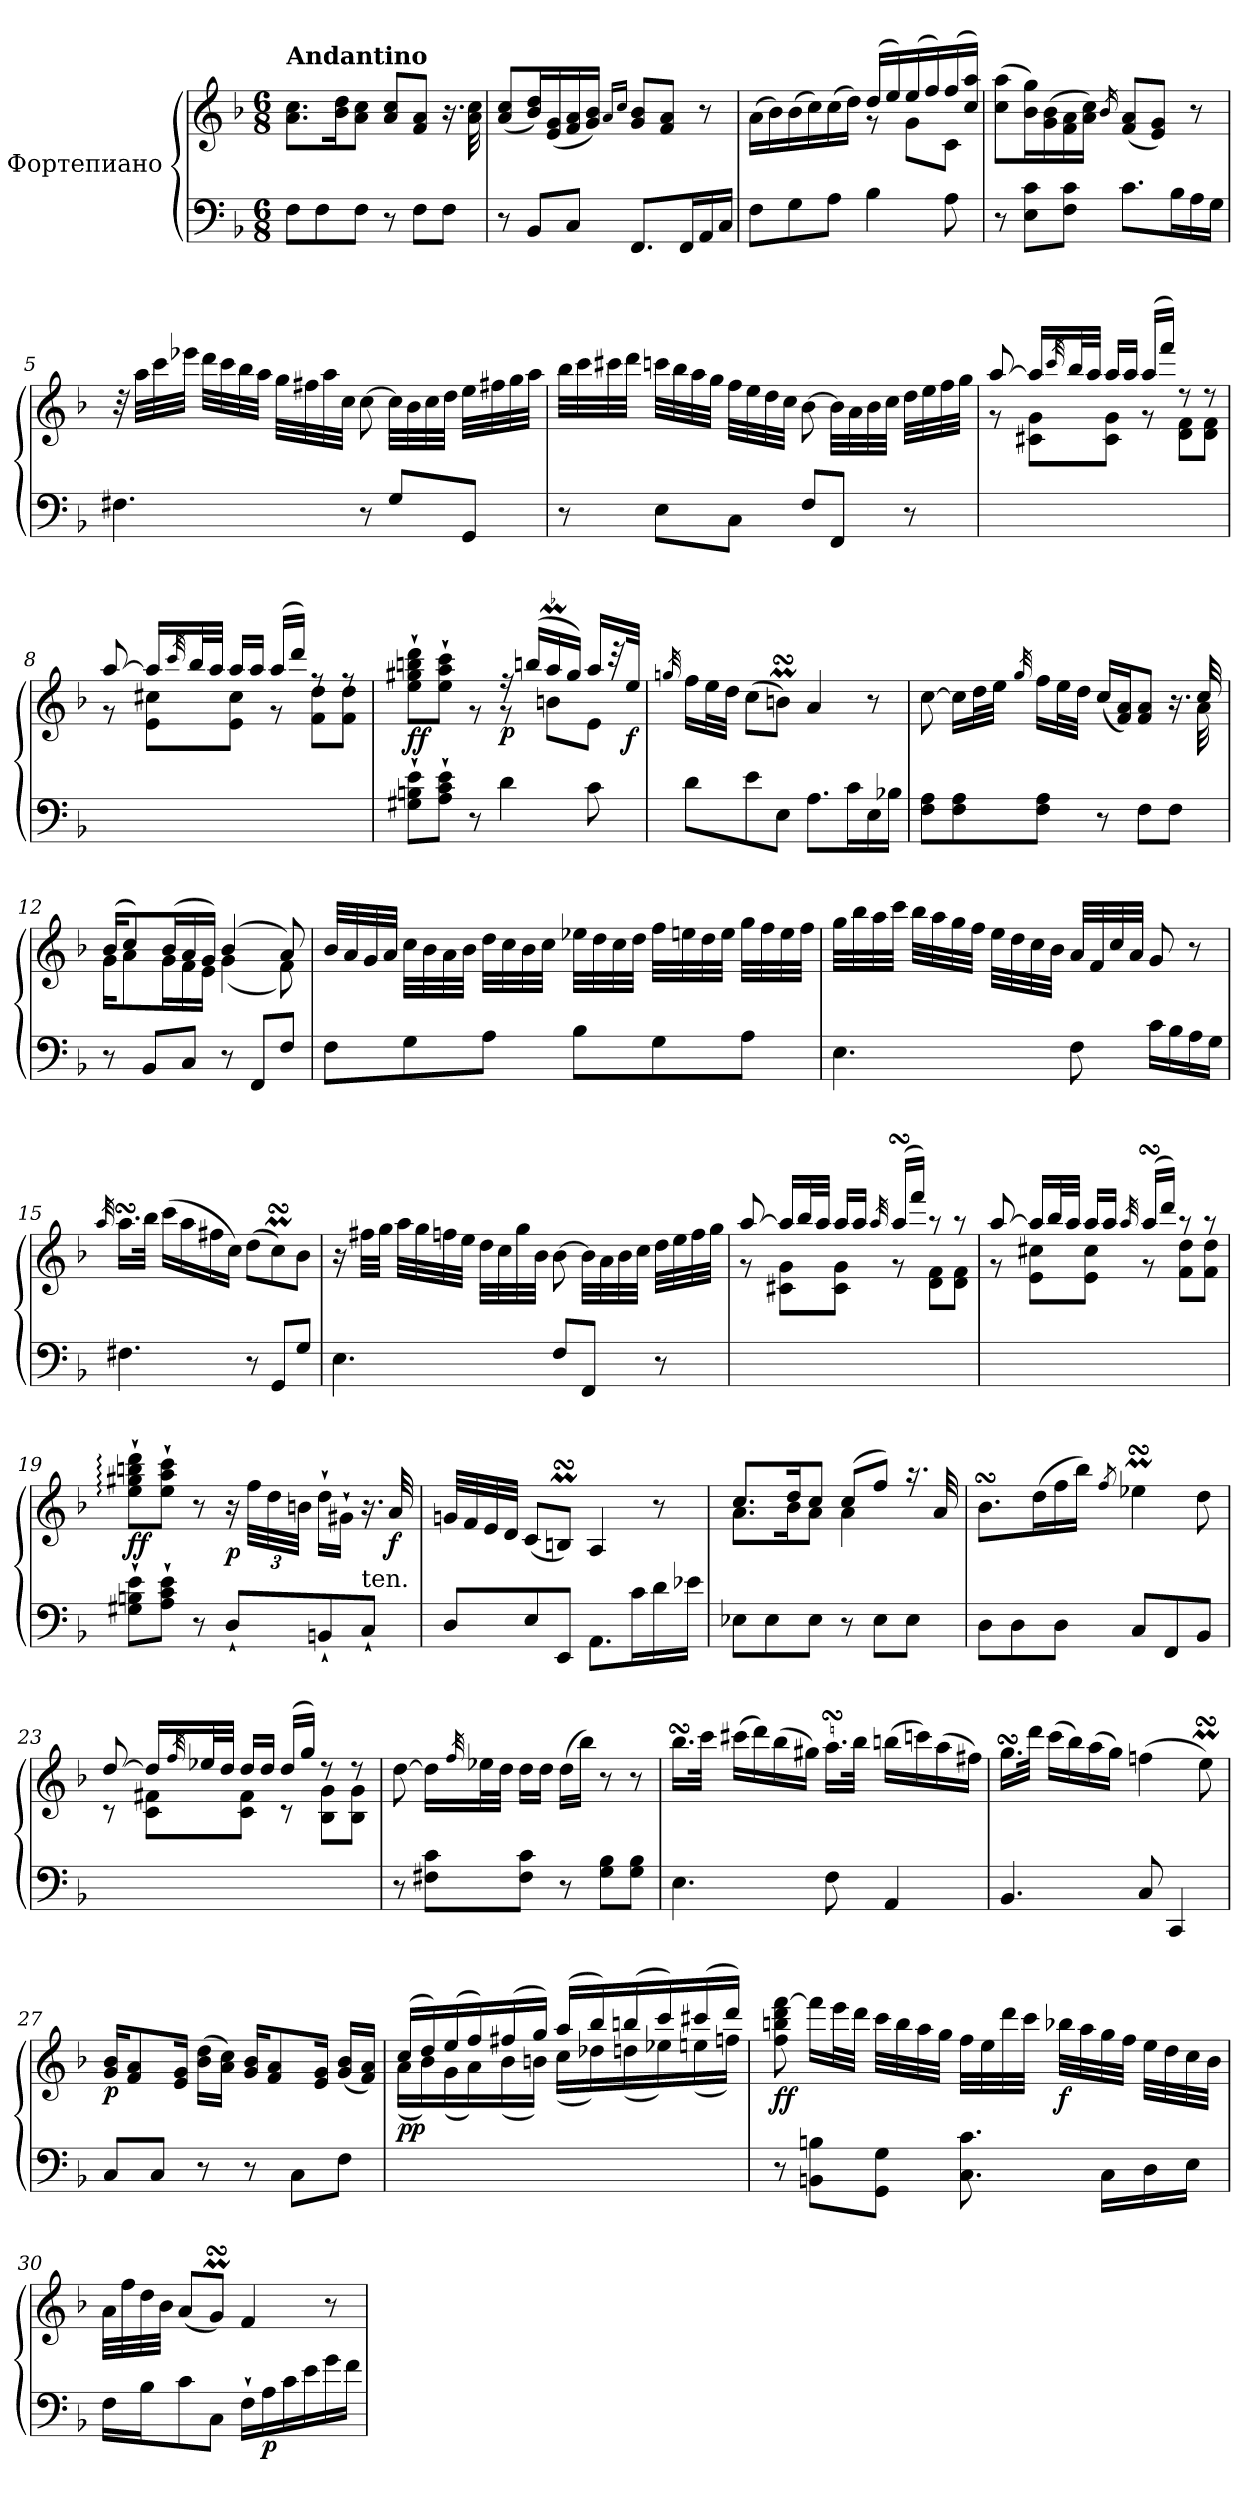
**kern	**kern	**dynam
*part1	*part1	*part1
*staff2	*staff1	*staff1/2
*I"Фортепиано	*	*
*clefF4	*clefG2	*
*k[b-]	*k[b-]	*
*F:	*F:	*
*M6/8	*M6/8	*
=1	=1	=1
!	!LO:TX:a:B:t=Andantino	!
8F\L	8.a\ 8.cc\L	.
8F\	.	.
.	16b-\ 16dd\K	.
8F\J	8a\ 8cc\J	.
8r	8a/ 8cc/L	.
8F\L	8f/ 8a/J	.
8F\J	16.r	.
.	32a\ 32cc\	.
=2	=2	=2
8r	(<8a/ 8cc/L	.
8BB-/L	16b-/ 16dd/L)	.
.	(<16e/ 16g/	.
8C/J	16f/ 16a/	.
.	16g/ 16b-/JJ)	.
.	16qa/LL	.
.	16qcc/JJ	.
8.FF/L	8g/ 8b-/L	.
.	8f/ 8a/J	.
16FF/L	.	.
16AA/	8r	.
16C/JJ	.	.
=3	=3	=3
*	*^	*
8F\L	(>16a\LL	4.ryy	.
.	16b-\)	.	.
8G\	(>16b-\	.	.
.	16cc\)	.	.
8A\J	(>16cc\	.	.
.	16dd\JJ)	.	.
4B-\	(>16dd/LL	8rg	.
.	16ee/)	.	.
.	(>16ee/	8g\L	.
.	16ff/)	.	.
8A\	(>16ff/	8c\J	.
.	16cc/ 16aa/JJ)	.	.
*	*v	*v	*
!!LO:LB:g=z
=4	=4	=4
8r	(>8cc\ 8aa\L	.
8E\ 8c\L	16b-\ 16gg\L)	.
.	(>16g\ 16b-\	.
8F\ 8c\J	16f\ 16a\	.
.	16a\ 16cc\JJ)	.
.	16qb-/	.
8.c\L	(<8f/ 8a/L	.
.	8e/ 8g/J)	.
16B-\L	.	.
16A\	8r	.
16G\JJ	.	.
=5	=5	=5
4.F#X\	32r	.
.	32aa\LLL	.
.	32ccc\	.
.	32eee-X\JJJ	.
.	32ddd\LLL	.
.	32ccc\	.
.	32bb-\	.
.	32aa\JJJ	.
.	32gg\LLL	.
.	32ff#X\	.
.	32aa\	.
.	32cc\JJJ	.
8r	[8cc\	.
8G/L	32cc\LLL]	.
.	32b-\	.
.	32cc\	.
.	32dd\JJJ	.
8GG/J	32ee\LLL	.
.	32ff#X\	.
.	32gg\	.
.	32aa\JJJ	.
!!LO:LB:g=z
=6	=6	=6
8r	32bb-\LLL	.
.	32ccc\	.
.	32ccc#X\	.
.	32ddd\JJJ	.
8E\L	32cccn\LLL	.
.	32bb-\	.
.	32aa\	.
.	32gg\JJJ	.
8C\J	32ff\LLL	.
.	32ee\	.
.	32dd\	.
.	32cc\JJJ	.
8F/L	[8b-\	.
8FF/J	32b-\LLL]	.
.	32a\	.
.	32b-\	.
.	32cc\JJJ	.
8r	32dd\LLL	.
.	32ee\	.
.	32ff\	.
.	32gg\JJJ	.
=7	=7	=7
*	*^	*
2.ryy	[8aa/	8rg	.
.	16aa/LL]	8c#X\ 8g\L	.
.	32qccc/	.	.
.	32bb-/L	.	.
.	32aa/JJJ	.	.
.	16aa/LL	8c#\ 8g\J	.
.	16aa/JJ	.	.
.	(>16aa/LL	8rg	.
.	16fff/JJ)	.	.
.	8rdd	8d\ 8f\L	.
.	8rdd	8d\ 8f\J	.
!!LO:LB:g=z	!!
=8	=8	=8	=8
2.ryy	[8aa/	8rg	.
.	16aa/LL]	8e\ 8cc#X\L	.
.	32qccc/	.	.
.	32bb-/L	.	.
.	32aa/JJJ	.	.
.	16aa/LL	8e\ 8cc#\J	.
.	16aa/JJ	.	.
.	(>16aa/LL	8rg	.
.	16ddd/JJ)	.	.
.	8rff	8f\ 8dd\L	.
.	8rff	8f\ 8dd\J	.
=9	=9	=9	=9
!	!	!	!LO:DY:b
8G#X\`> 8Bn\`> 8e\`>L	8ee\` 8gg#X\` 8bbn\` 8ddd\`L	4.ryy	ff
8A\`> 8c\`> 8e\`>J	8ee\` 8aa\` 8ccc\`J	.	.
8r	8rg	.	.
!	!	!	!LO:DY:b
4d\	16rff	8rg	p
.	(>16bbn/LL	.	.
.	16aam/	8bn\L	.
.	16gg#/JJ)	.	.
8c\	16aa/LL	8e\J	.
.	32r	.	.
!	!	!	!LO:DY:b
.	32ee/JJk	.	f
*	*v	*v	*
=10	=10	=10
.	32qggn/	.
8d\L	16ff\LL	.
.	32ee\L	.
.	32dd\JJJ	.
8e\	(>8cc\L	.
8E\J	8bnmsSsS\J)	.
8.A\L	4a/	.
16c\L	.	.
16E\	8r	.
16B-X\JJ	.	.
!!LO:LB:g=z
=11	=11	=11
*	*^	*
8F\ 8A\L	[8cc\	8..ryy	.
8F\ 8A\	16cc\LL]	.	.
.	32dd\L	.	.
*	*v	*v	*
.	32ee\JJJ	.
.	32qgg/	.
8F\ 8A\J	16ff\LL	.
.	32ee\L	.
.	32dd\JJJ	.
8r	(<16cc/LL	.
.	16f/ 16a/J)	.
8F\L	8f/ 8a/J	.
8F\J	16.r	.
*	*^	*
.	32cc/	32a\	.
=12	=12	=12	=12
8r	(>16b-/KL	16g\KL	.
.	8cc/)	8a\	.
8BB-/L	.	.	.
.	(>16b-/L	16g\L	.
8C/J	16a/	16f\	.
.	16g/JJ)	16e\JJ	.
8r	(>4b-/	(<4g\	.
8FF/L	.	.	.
8F/J	8a/)	8f\)	.
*	*v	*v	*
!!LO:PB:g=z
=13	=13	=13
8F\L	32b-/LLL	.
.	32a/	.
.	32g/	.
.	32a/JJJ	.
8G\	32cc\LLL	.
.	32b-\	.
.	32a\	.
.	32b-\JJJ	.
8A\J	32dd\LLL	.
.	32cc\	.
.	32b-\	.
.	32cc\JJJ	.
8B-\L	32ee-X\LLL	.
.	32dd\	.
.	32cc\	.
.	32dd\JJJ	.
8G\	32ff\LLL	.
.	32een\	.
.	32dd\	.
.	32ee\JJJ	.
8A\J	32gg\LLL	.
.	32ff\	.
.	32ee\	.
.	32ff\JJJ	.
=14	=14	=14
4.E\	32gg\LLL	.
.	32bb-\	.
.	32aa\	.
.	32ccc\JJJ	.
.	32bb-\LLL	.
.	32aa\	.
.	32gg\	.
.	32ff\JJJ	.
.	32ee\LLL	.
.	32dd\	.
.	32cc\	.
.	32b-\JJJ	.
8F\	32a/LLL	.
.	32f/	.
.	32cc/	.
.	32a/JJJ	.
16c\LL	8g/	.
16B-\	.	.
16A\	8r	.
16G\JJ	.	.
!!LO:LB:g=z
=15	=15	=15
.	32qaa/	.
4.F#X\	16.aasSsS\LL	.
.	32bb-\JJk	.
.	(>16ccc\LL	.
.	16aa\	.
.	16ff#X\	.
.	16cc\JJ)	.
8r	(>8dd\L	.
8GG/L	8ccMsSSS\)	.
8G/J	8b-\J	.
=16	=16	=16
4.E\	16r	.
.	32ff#X\LLL	.
.	32gg\JJJ	.
.	32aa\LLL	.
.	32gg\	.
.	32ffn\	.
.	32ee\JJJ	.
.	32dd\LLL	.
.	32cc\	.
.	32gg\	.
.	32b-\JJJ	.
8F/L	[8b-\	.
8FF/J	32b-\LLL]	.
.	32a\	.
.	32b-\	.
.	32cc\JJJ	.
8r	32dd\LLL	.
.	32ee\	.
.	32ff\	.
.	32gg\JJJ	.
=17	=17	=17
*	*^	*
2.ryy	[8aa/	8rg	.
.	16aa/LL]	8c#X\ 8g\L	.
.	32bb-/L	.	.
.	32aa/JJJ	.	.
.	16aa/LL	8c#\ 8g\J	.
.	16aa/JJ	.	.
.	32qaa/	.	.
.	(>16aasSsS/LL	8rg	.
.	16fff/JJ)	.	.
.	8raa	8d\ 8f\L	.
.	8raa	8d\ 8f\J	.
!!LO:LB:g=z	!!
=18	=18	=18	=18
2.ryy	[8aa/	8rg	.
.	16aa/LL]	8e\ 8cc#X\L	.
.	32bb-/L	.	.
.	32aa/JJJ	.	.
.	16aa/LL	8e\ 8cc#\J	.
.	16aa/JJ	.	.
.	32qaa/	.	.
.	(>16aasSsS/LL	8rg	.
.	16ddd/JJ)	.	.
.	8raa	8f\ 8dd\L	.
.	8raa	8f\ 8dd\J	.
=19	=19	=19	=19
!	!	!	!LO:DY:b
*	*v	*v	*
8G#X\` 8Bn\` 8e\`L	8ee\:` 8gg#X\:` 8bbn\:` 8ddd\:`L	ff
8A\` 8c\` 8e\`J	8ee\` 8aa\` 8ccc\`J	.
8r	8r	.
!	!	!LO:DY:b
8D`</L	16r	p
*	*Xbrackettup	*
.	48ff\LLL	.
.	48dd\	.
.	48bn\JJJ	.
8BBn`</	16dd`>\LL	.
.	16g#X`>\JJ	.
!LO:TX:a:t=ten.	!	!
8C`</J	16.r	.
!	!	!LO:DY:b
.	32a/	f
=20	=20	=20
8D/L	32gn/LLL	.
.	32f/	.
.	32e/	.
.	32d/JJJ	.
8E/	(<8c/L	.
8EE/J	8BnmsSsS/J)	.
8.AA\L	4A/	.
16c\L	.	.
16d\	8r	.
16e-X\JJ	.	.
!!LO:LB:g=z
=21	=21	=21
*	*^	*
8E-X\L	8.cc/L	8.a\L	.
8E-\	.	.	.
.	16dd/K	16b-\K	.
8E-\J	8cc/J	8a\J	.
8r	(>8cc/L	4a\	.
8E-\L	8ff/J)	.	.
8E-\J	16.raa	8ryy	.
.	32a/	.	.
*	*v	*v	*
=22	=22	=22
8D\L	8.b-sSSs\L	.
8D\	.	.
.	(>16dd\L	.
8D\J	16ff\	.
.	16bb-\JJ)	.
.	8qff/	.
8C/L	4ee-XMsSSs\	.
8FF/	.	.
8BB-/J	8dd\	.
=23	=23	=23
*	*^	*
2.ryy	[8dd/	8rc	.
.	16dd/LL]	8c\ 8f#X\L	.
.	32qff/	.	.
.	32ee-X/L	.	.
.	32dd/JJJ	.	.
.	16dd/LL	8c\ 8f#\J	.
.	16dd/JJ	.	.
.	(>16dd/LL	8rc	.
.	16gg/JJ)	.	.
.	8rdd	8B-\ 8g\L	.
.	8rdd	8B-\ 8g\J	.
*	*v	*v	*
=24	=24	=24
8r	[8dd\	.
8F#X\ 8c\L	16dd\LL]	.
.	32qff/	.
.	32ee-X\L	.
.	32dd\JJJ	.
8F#\ 8c\J	16dd\LL	.
.	16dd\JJ	.
8r	(>16dd\LL	.
.	16bb-\JJ)	.
8G\ 8B-\L	8r	.
8G\ 8B-\J	8r	.
!!LO:LB:g=z
=25	=25	=25
4.E\	16.bb-sSSs\LL	.
.	32ccc\JJk	.
.	(>16ccc#X\LL	.
.	16ddd\)	.
.	(>16bb-\	.
.	16gg#X\JJ)	.
8F\	16.aasSsS\LL	.
.	32bb-\JJk	.
4AA/	(>16bbn\LL	.
.	16cccn\)	.
.	(>16aa\	.
.	16ff#X\JJ)	.
=26	=26	=26
4.BB-/	16.ggsSSS\LL	.
.	32ddd\JJk	.
.	(>16ccc\LL	.
.	16bb-\)	.
.	(>16aa\	.
.	16gg\JJ)	.
8C/	(>4ffn\	.
4CC/	.	.
.	8eemsSsS\)	.
!!LO:PB:g=z
=27	=27	=27
!	!	!LO:DY:b
8C/L	16g/ 16b-/KL	p
.	8f/ 8a/	.
8C/J	.	.
.	16e/ 16g/Jk	.
8r	(>16b-\ 16dd\LL	.
.	16a\ 16cc\JJ)	.
8r	16g/ 16b-/KL	.
.	8f/ 8a/	.
8C\L	.	.
.	16e/ 16g/Jk	.
8F\J	(<16g/ 16b-/LL	.
.	16f/ 16a/JJ)	.
=28	=28	=28
*	*^	*
!	!	!	!LO:DY:b
2.ryy	(>16cc/LL	(<16a\LL	pp
.	16dd/)	16b-\)	.
.	(>16ee/	(<16g\	.
.	16ff/)	16a\)	.
.	(>16ff#X/	(<16b-\	.
.	16gg/JJ)	16bn\JJ)	.
.	(>16aa/LL	(<16cc\LL	.
.	16bb-/)	16dd-X\)	.
.	(>16bbn/	(<16ddn\	.
.	16ccc/)	16ee-X\)	.
.	(>16ccc#X/	(<16een\	.
.	16ddd/JJ)	16ffn\JJ)	.
!!LO:LB:g=z
=29	=29	=29	=29
!	!	!	!LO:DY:b
*	*v	*v	*
8r	8ff\ 8bbn\ 8ddd\ [8fff\	ff
8BBn\ 8Bn\L	16fff\LL]	.
.	32eee\L	.
.	32ddd\JJJ	.
8GG\ 8G\J	32ccc\LLL	.
.	32bb\	.
.	32aa\	.
.	32gg\JJJ	.
8.C\ 8.c\	32ff\LLL	.
.	32ee\	.
.	32ddd\	.
.	32ccc\JJJ	.
!	!	!LO:DY:b
.	32bb-X\LLL	f
.	32aa\	.
16C\LL	32gg\	.
.	32ff\JJJ	.
16D\	32ee\LLL	.
.	32dd\	.
16E\JJ	32cc\	.
.	32b-\JJJ	.
=30	=30	=30
16F\LL	32a\LLL	.
.	32ff\	.
16B-\J	32dd\	.
.	32b-\JJJ	.
8c\	(<8a/L	.
8C\J	8gMsSSS/J)	.
16F`>\LL	4f/	.
!	!	!LO:DY:b=2
16A\	.	p
16c\	.	.
16e\	.	.
16g\	8r	.
16f\JJ	.	.
=	=	=
*-	*-	*-
